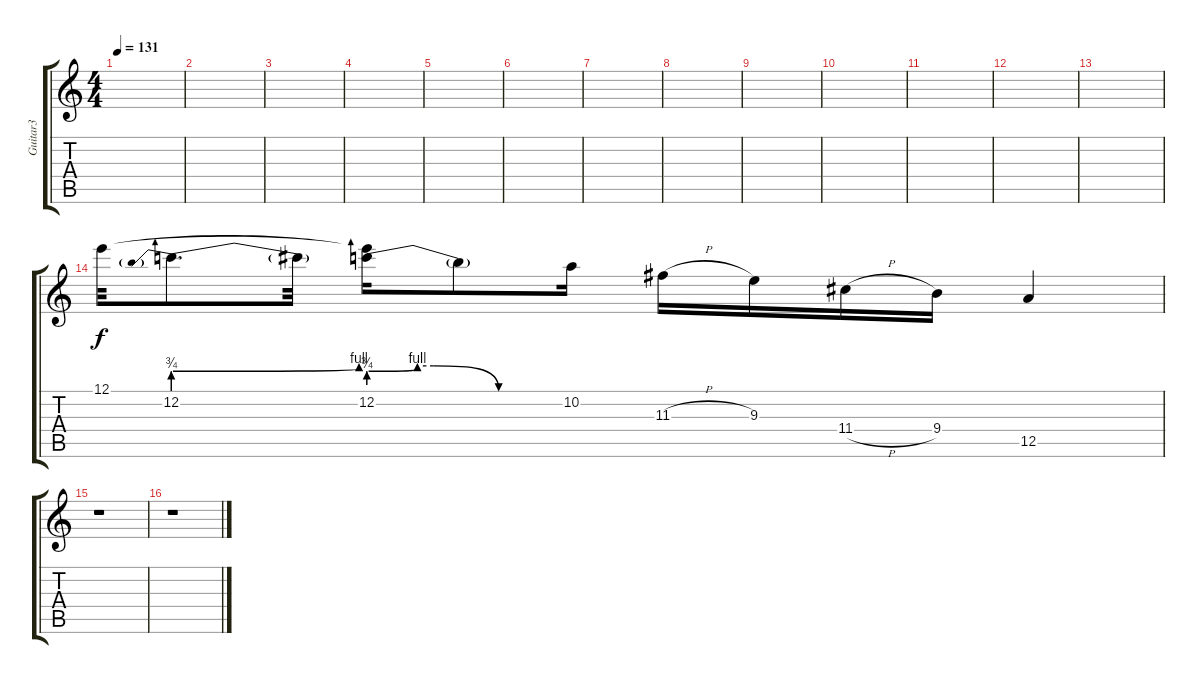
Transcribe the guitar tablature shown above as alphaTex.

\track ("Guitar3" "Guitar3") {instrument acousticguitarnylon}
\staff {score tabs}
\tuning (E4 B3 G3 D3 A2 E2) {hide}
\ts (4 4)
\tempo 131
\clef g2
\ks c
|
|
|
|
|
|
|
|
|
|
|
|
|
12.1.32{volume 8 balance 0 instrument fretlessbass} 12.2{be (prebendbend 0 3 60 4)}.8{d} 12.2{t}.32 (12.1{t} 12.2{be (custom 0 3 15 4 20 4 40 0 60 0)}).16 12.2{t}.8 10.2.16 11.3{h}.16 9.3.16 11.4{h}.16 9.4.16 12.5.4 |
r.1 |
r.1
